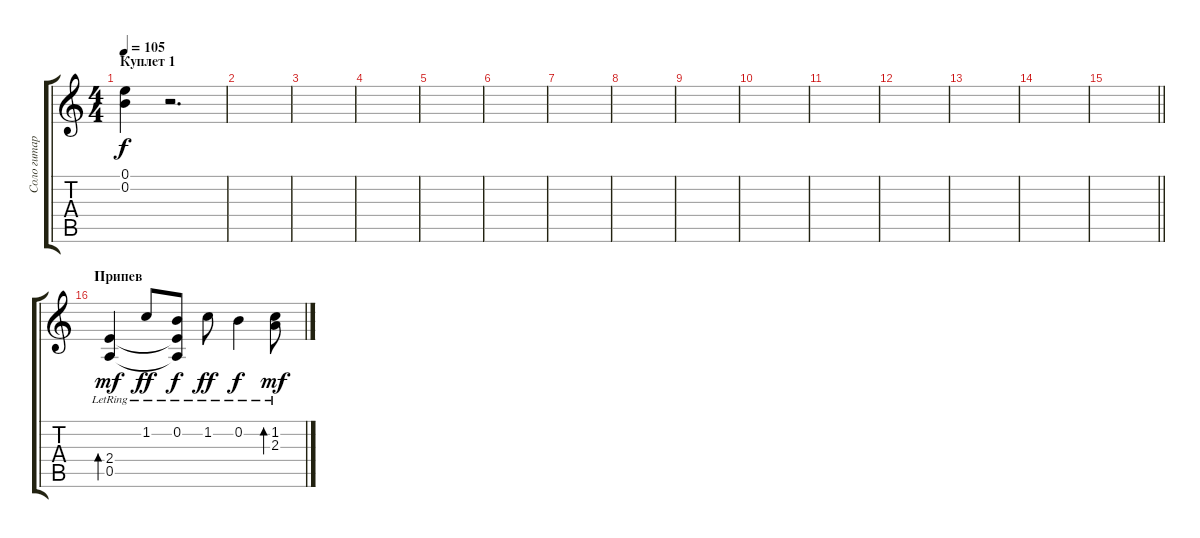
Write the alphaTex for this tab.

\track ("Соло гитара" "Соло гитар") {instrument electricguitarclean}
\staff {score tabs}
\tuning (E4 B3 G3 D3 A2 E2) {hide}
\ts (4 4)
\section ("" "Куплет 1")
\tempo 105
\clef g2
\ks c
(0.1{t} 0.2{t}).4{dy f} r.2{d} |
|
|
|
|
|
|
|
|
|
|
|
|
|
\barLineRight lightlight
|
\section ("" "Припев")
(2.4{lr} 0.5{lr}).4{bd 30 dy mf} 1.2{lr}.8{dy ff} (0.2{lr} 2.4{t} 0.5{t}).8{dy f} 1.2{lr}.8{dy ff} 0.2{lr}.4{dy f} (1.2{lr} 2.3).8{bd 60 dy mf}
